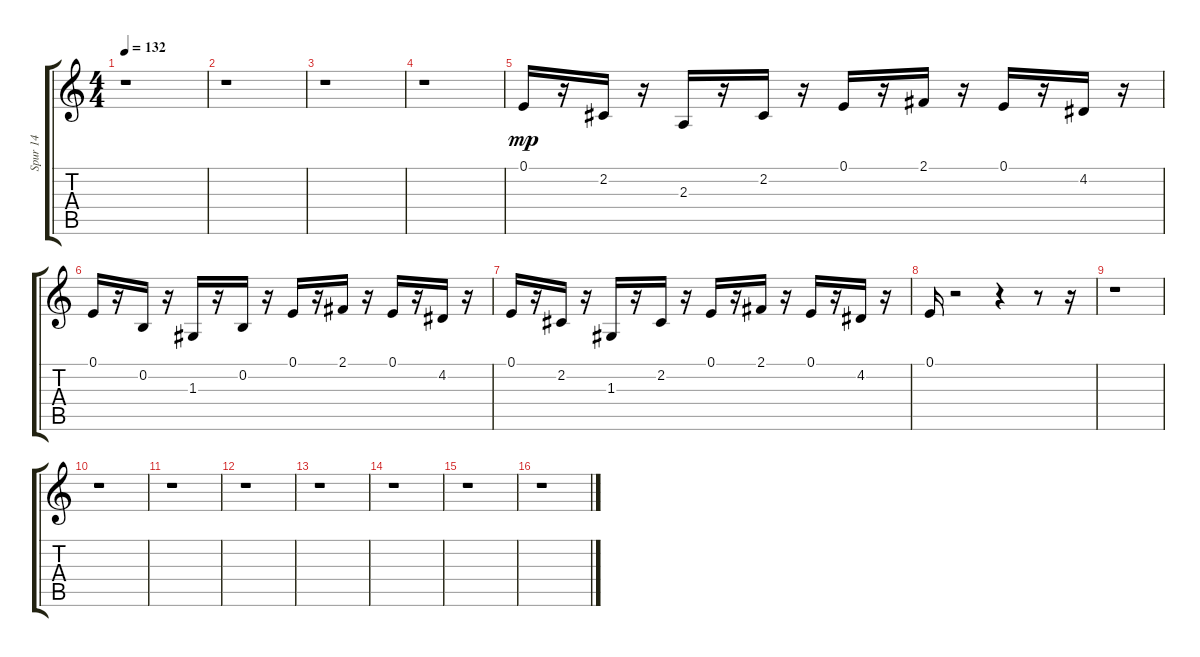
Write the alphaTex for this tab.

\track ("Spur 14" "Spur 14") {instrument fx7echoes}
\staff {score tabs}
\tuning (E4 B3 G3 D3 A2 E2) {hide}
\ts (4 4)
\tempo 132
\clef g2
\ks c
r.1{dy mp} |
r.1 |
r.1 |
r.1 |
0.1.16 r.16 2.2.16 r.16 2.3.16 r.16 2.2.16 r.16 0.1.16 r.16 2.1.16 r.16 0.1.16 r.16 4.2.16 r.16 |
0.1.16 r.16 0.2.16 r.16 1.3.16 r.16 0.2.16 r.16 0.1.16 r.16 2.1.16 r.16 0.1.16 r.16 4.2.16 r.16 |
0.1.16 r.16 2.2.16 r.16 1.3.16 r.16 2.2.16 r.16 0.1.16 r.16 2.1.16 r.16 0.1.16 r.16 4.2.16 r.16 |
0.1.16 r.2 r.4 r.8 r.16 |
r.1 |
r.1 |
r.1 |
r.1 |
r.1 |
r.1 |
r.1 |
r.1
